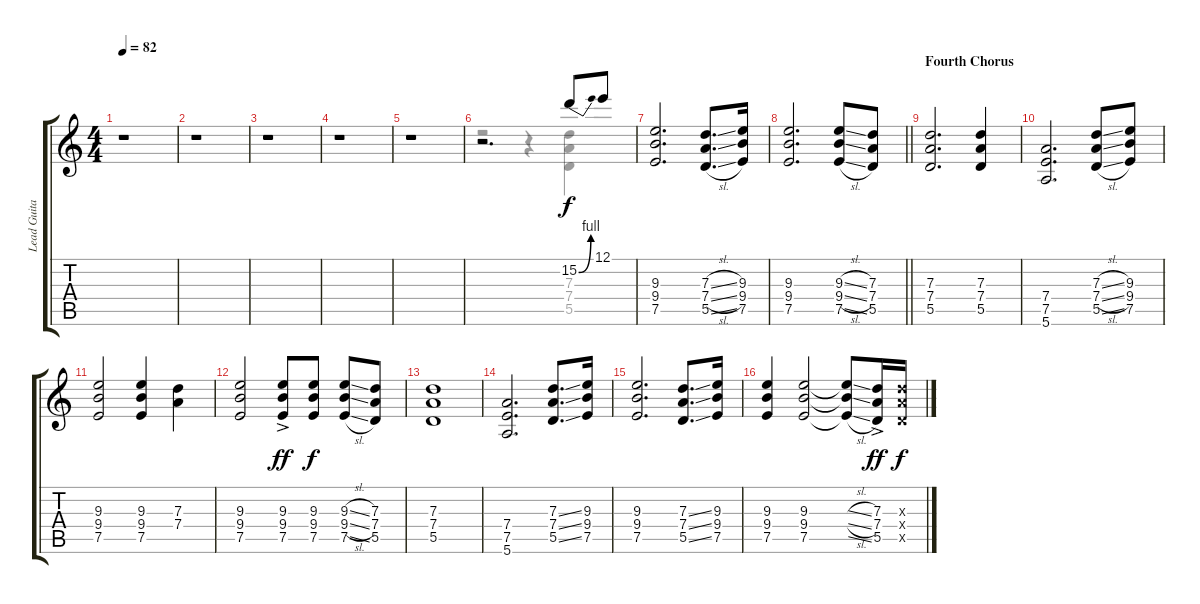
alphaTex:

\track ("Lead Guitar" "Lead Guita") {instrument electricguitarclean}
\staff {score tabs}
\tuning (E4 B3 G3 D3 A2 E2) {hide}
\voice
\ts (4 4)
\tempo 82
\clef g2
\ks c
r.1{dy mf} |
r.1 |
r.1 |
r.1 |
r.1 |
r.2{d} 15.2{be (bend 0 0 60 4)}.8{dy f} 12.1.8 |
(9.3 9.4 7.5).2{d} (7.3{sl} 7.4{sl} 5.5{sl}).8{d} (9.3 9.4 7.5).16 |
\barLineRight lightlight
(9.3 9.4 7.5).2{d} (9.3{sl} 9.4{sl} 7.5{sl}).8 (7.3 7.4 5.5).8 |
\section ("" "Fourth Chorus")
(7.3 7.4 5.5).2{d} (7.3 7.4 5.5).4 |
(7.4 7.5 5.6).2{d} (7.3{sl} 7.4{sl} 5.5{sl}).8 (9.3 9.4 7.5).8 |
(9.3 9.4 7.5).2 (9.3 9.4 7.5).4 (7.3 7.4).4 |
(9.3 9.4 7.5).2 (9.3{ac} 9.4{ac} 7.5{ac}).8{dy ff} (9.3 9.4 7.5).8{dy f} (9.3{sl} 9.4{sl} 7.5{sl}).8 (7.3 7.4 5.5).8 |
(7.3 7.4 5.5).1 |
(7.4 7.5 5.6).2{d} (7.3{ss} 7.4{ss} 5.5{ss}).8{d} (9.3 9.4 7.5).16 |
(9.3 9.4 7.5).2{d} (7.3{ss} 7.4{ss} 5.5{ss}).8{d} (9.3 9.4 7.5).16 |
(9.3 9.4 7.5).4 (9.3 9.4 7.5).2 (9.3{sl t} 9.4{sl t} 7.5{sl t}).8 (7.3{ac} 7.4{ac} 5.5{ac}).16{dy ff} (7.3{x} 7.4{x} 5.5{x}).16{dy f}
\voice
\clef g2
\ottava regular
\simile none
\ks c
|
|
|
|
|
r.2 r.4 (7.3 7.4 5.5).4 |
|
\barLineRight lightlight
|
|
|
|
|
|
|
|
